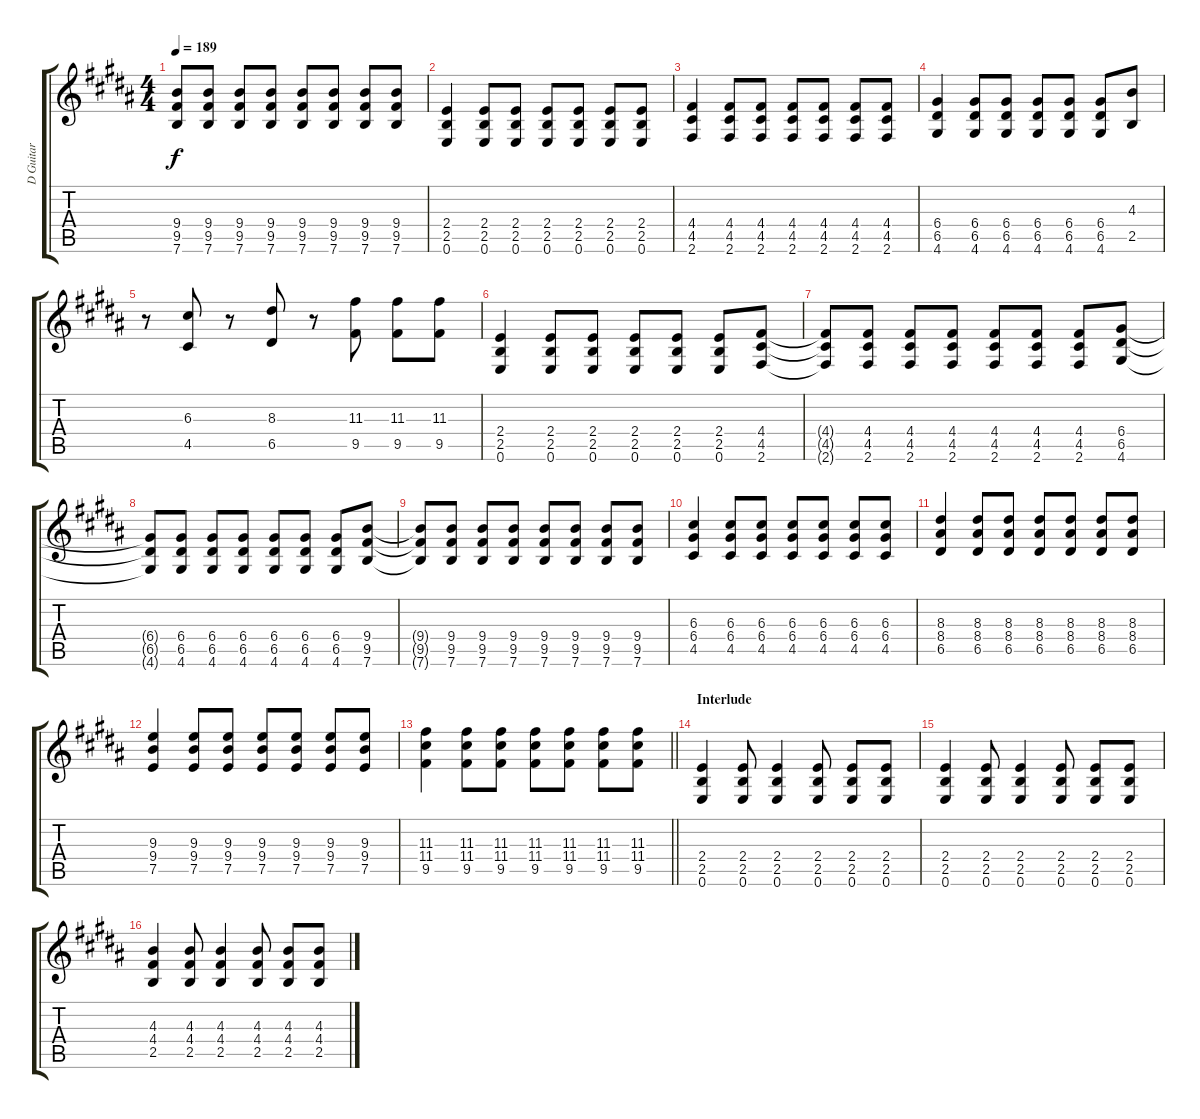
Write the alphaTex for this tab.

\track ("D Guitar" "D Guitar") {instrument distortionguitar}
\staff {score tabs}
\tuning (E4 B3 G3 D3 A2 E2) {hide}
\ts (4 4)
\tempo 189
\clef g2
\ks b
(9.4{t} 9.5{t} 7.6{t}).8{dy f} (9.4 9.5 7.6).8 (9.4 9.5 7.6).8 (9.4 9.5 7.6).8 (9.4 9.5 7.6).8 (9.4 9.5 7.6).8 (9.4 9.5 7.6).8 (9.4 9.5 7.6).8 |
(2.4 2.5 0.6).4 (2.4 2.5 0.6).8 (2.4 2.5 0.6).8 (2.4 2.5 0.6).8 (2.4 2.5 0.6).8 (2.4 2.5 0.6).8 (2.4 2.5 0.6).8 |
(4.4 4.5 2.6).4 (4.4 4.5 2.6).8 (4.4 4.5 2.6).8 (4.4 4.5 2.6).8 (4.4 4.5 2.6).8 (4.4 4.5 2.6).8 (4.4 4.5 2.6).8 |
(6.4 6.5 4.6).4 (6.4 6.5 4.6).8 (6.4 6.5 4.6).8 (6.4 6.5 4.6).8 (6.4 6.5 4.6).8 (6.4 6.5 4.6).8 (4.3 2.5).8 |
r.8 (6.3 4.5).8 r.8 (8.3 6.5).8 r.8 (11.3 9.5).8 (11.3 9.5).8 (11.3 9.5).8 |
(2.4 2.5 0.6).4 (2.4 2.5 0.6).8 (2.4 2.5 0.6).8 (2.4 2.5 0.6).8 (2.4 2.5 0.6).8 (2.4 2.5 0.6).8 (4.4 4.5 2.6).8 |
(4.4{t} 4.5{t} 2.6{t}).8 (4.4 4.5 2.6).8 (4.4 4.5 2.6).8 (4.4 4.5 2.6).8 (4.4 4.5 2.6).8 (4.4 4.5 2.6).8 (4.4 4.5 2.6).8 (6.4 6.5 4.6).8 |
(6.4{t} 6.5{t} 4.6{t}).8 (6.4 6.5 4.6).8 (6.4 6.5 4.6).8 (6.4 6.5 4.6).8 (6.4 6.5 4.6).8 (6.4 6.5 4.6).8 (6.4 6.5 4.6).8 (9.4 9.5 7.6).8 |
(9.4{t} 9.5{t} 7.6{t}).8 (9.4 9.5 7.6).8 (9.4 9.5 7.6).8 (9.4 9.5 7.6).8 (9.4 9.5 7.6).8 (9.4 9.5 7.6).8 (9.4 9.5 7.6).8 (9.4 9.5 7.6).8 |
(6.3 6.4 4.5).4 (6.3 6.4 4.5).8 (6.3 6.4 4.5).8 (6.3 6.4 4.5).8 (6.3 6.4 4.5).8 (6.3 6.4 4.5).8 (6.3 6.4 4.5).8 |
(8.3 8.4 6.5).4 (8.3 8.4 6.5).8 (8.3 8.4 6.5).8 (8.3 8.4 6.5).8 (8.3 8.4 6.5).8 (8.3 8.4 6.5).8 (8.3 8.4 6.5).8 |
(9.3 9.4 7.5).4 (9.3 9.4 7.5).8 (9.3 9.4 7.5).8 (9.3 9.4 7.5).8 (9.3 9.4 7.5).8 (9.3 9.4 7.5).8 (9.3 9.4 7.5).8 |
\barLineRight lightlight
(11.3 11.4 9.5).4 (11.3 11.4 9.5).8 (11.3 11.4 9.5).8 (11.3 11.4 9.5).8 (11.3 11.4 9.5).8 (11.3 11.4 9.5).8 (11.3 11.4 9.5).8 |
\section ("" "Interlude")
(2.4 2.5 0.6).4 (2.4 2.5 0.6).8 (2.4 2.5 0.6).4 (2.4 2.5 0.6).8 (2.4 2.5 0.6).8 (2.4 2.5 0.6).8 |
(2.4 2.5 0.6).4 (2.4 2.5 0.6).8 (2.4 2.5 0.6).4 (2.4 2.5 0.6).8 (2.4 2.5 0.6).8 (2.4 2.5 0.6).8 |
(4.3 4.4 2.5).4 (4.3 4.4 2.5).8 (4.3 4.4 2.5).4 (4.3 4.4 2.5).8 (4.3 4.4 2.5).8 (4.3 4.4 2.5).8
